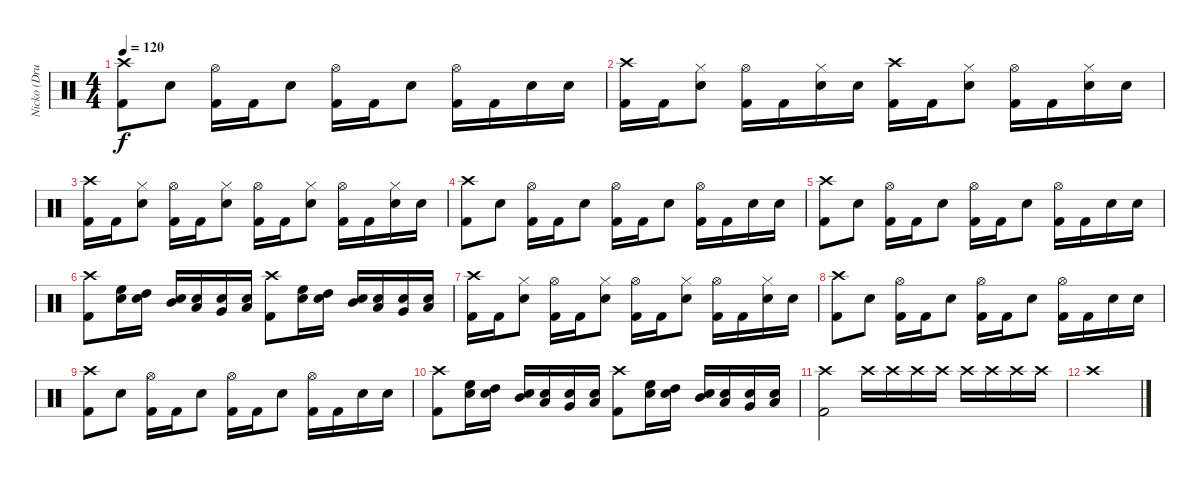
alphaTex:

\track ("Nicko (Drums)" "Nicko (Dru") {instrument percussion}
\staff {score}
\articulation defaults
\ts (4 4)
\tempo 120
\clef neutral
\ks c
("Crash high (hit)" "Kick (hit) 2").8{dy f} "Snare (hit) 2".8 ("Hi-Hat (open)" "Kick (hit) 2").16 "Kick (hit) 2".16 "Snare (hit) 2".8 ("Hi-Hat (open)" "Kick (hit) 2").16 "Kick (hit) 2".16 "Snare (hit) 2".8 ("Hi-Hat (open)" "Kick (hit) 2").16 "Kick (hit) 2".16 "Snare (hit) 2".16 "Snare (hit) 2".16 |
("Crash high (hit)" "Kick (hit) 2").16 "Kick (hit) 2".16 ("Hi-Hat (closed)" "Snare (hit) 2").8 ("Hi-Hat (open)" "Kick (hit) 2").16 "Kick (hit) 2".16 ("Hi-Hat (closed)" "Snare (hit) 2").16 "Snare (hit) 2".16 ("Crash high (hit)" "Kick (hit) 2").16 "Kick (hit) 2".16 ("Hi-Hat (closed)" "Snare (hit) 2").8 ("Hi-Hat (open)" "Kick (hit) 2").16 "Kick (hit) 2".16 ("Hi-Hat (closed)" "Snare (hit) 2").16 "Snare (hit) 2".16 |
("Crash high (hit)" "Kick (hit) 2").16 "Kick (hit) 2".16 ("Hi-Hat (closed)" "Snare (hit) 2").8 ("Hi-Hat (open)" "Kick (hit) 2").16 "Kick (hit) 2".16 ("Hi-Hat (closed)" "Snare (hit) 2").8 ("Hi-Hat (open)" "Kick (hit) 2").16 "Kick (hit) 2".16 ("Hi-Hat (closed)" "Snare (hit) 2").8 ("Hi-Hat (open)" "Kick (hit) 2").16 "Kick (hit) 2".16 ("Hi-Hat (closed)" "Snare (hit) 2").16 "Snare (hit) 2".16 |
("Crash high (hit)" "Kick (hit) 2").8 "Snare (hit) 2".8 ("Hi-Hat (open)" "Kick (hit) 2").16 "Kick (hit) 2".16 "Snare (hit) 2".8 ("Hi-Hat (open)" "Kick (hit) 2").16 "Kick (hit) 2".16 "Snare (hit) 2".8 ("Hi-Hat (open)" "Kick (hit) 2").16 "Kick (hit) 2".16 "Snare (hit) 2".16 "Snare (hit) 2".16 |
("Crash high (hit)" "Kick (hit) 2").8 "Snare (hit) 2".8 ("Hi-Hat (open)" "Kick (hit) 2").16 "Kick (hit) 2".16 "Snare (hit) 2".8 ("Hi-Hat (open)" "Kick (hit) 2").16 "Kick (hit) 2".16 "Snare (hit) 2".8 ("Hi-Hat (open)" "Kick (hit) 2").16 "Kick (hit) 2".16 "Snare (hit) 2".16 "Snare (hit) 2".16 |
("Crash high (hit)" "Kick (hit) 2").8 ("Snare (hit) 2" "High Floor Tom (hit)").16 ("Snare (hit) 2" "High Tom (hit)").16 ("Snare (hit) 2" "Mid Tom (hit)").16 ("Snare (hit) 2" "Low Tom (hit)").16 ("Snare (hit) 2" "Very Low Tom (hit)").16 ("Snare (hit) 2" "Low Floor Tom (hit)").16 ("Crash high (hit)" "Kick (hit) 2").8 ("Snare (hit) 2" "High Floor Tom (hit)").16 ("Snare (hit) 2" "High Tom (hit)").16 ("Snare (hit) 2" "Mid Tom (hit)").16 ("Snare (hit) 2" "Low Tom (hit)").16 ("Snare (hit) 2" "Very Low Tom (hit)").16 ("Snare (hit) 2" "Low Floor Tom (hit)").16 |
("Crash high (hit)" "Kick (hit) 2").16 "Kick (hit) 2".16 ("Hi-Hat (closed)" "Snare (hit) 2").8 ("Hi-Hat (open)" "Kick (hit) 2").16 "Kick (hit) 2".16 ("Hi-Hat (closed)" "Snare (hit) 2").8 ("Hi-Hat (open)" "Kick (hit) 2").16 "Kick (hit) 2".16 ("Hi-Hat (closed)" "Snare (hit) 2").8 ("Hi-Hat (open)" "Kick (hit) 2").16 "Kick (hit) 2".16 ("Hi-Hat (closed)" "Snare (hit) 2").16 "Snare (hit) 2".16 |
("Crash high (hit)" "Kick (hit) 2").8 "Snare (hit) 2".8 ("Hi-Hat (open)" "Kick (hit) 2").16 "Kick (hit) 2".16 "Snare (hit) 2".8 ("Hi-Hat (open)" "Kick (hit) 2").16 "Kick (hit) 2".16 "Snare (hit) 2".8 ("Hi-Hat (open)" "Kick (hit) 2").16 "Kick (hit) 2".16 "Snare (hit) 2".16 "Snare (hit) 2".16 |
("Crash high (hit)" "Kick (hit) 2").8 "Snare (hit) 2".8 ("Hi-Hat (open)" "Kick (hit) 2").16 "Kick (hit) 2".16 "Snare (hit) 2".8 ("Hi-Hat (open)" "Kick (hit) 2").16 "Kick (hit) 2".16 "Snare (hit) 2".8 ("Hi-Hat (open)" "Kick (hit) 2").16 "Kick (hit) 2".16 "Snare (hit) 2".16 "Snare (hit) 2".16 |
("Crash high (hit)" "Kick (hit) 2").8 ("Snare (hit) 2" "High Floor Tom (hit)").16 ("Snare (hit) 2" "High Tom (hit)").16 ("Snare (hit) 2" "Mid Tom (hit)").16 ("Snare (hit) 2" "Low Tom (hit)").16 ("Snare (hit) 2" "Very Low Tom (hit)").16 ("Snare (hit) 2" "Low Floor Tom (hit)").16 ("Crash high (hit)" "Kick (hit) 2").8 ("Snare (hit) 2" "High Floor Tom (hit)").16 ("Snare (hit) 2" "High Tom (hit)").16 ("Snare (hit) 2" "Mid Tom (hit)").16 ("Snare (hit) 2" "Low Tom (hit)").16 ("Snare (hit) 2" "Very Low Tom (hit)").16 ("Snare (hit) 2" "Low Floor Tom (hit)").16 |
("Crash high (hit)" "Kick (hit) 2").2 "Crash high (hit)".16 "Crash high (hit)".16 "Crash high (hit)".16 "Crash high (hit)".16 "Crash high (hit)".16 "Crash high (hit)".16 "Crash high (hit)".16 "Crash high (hit)".16 |
"Crash high (hit)".1
